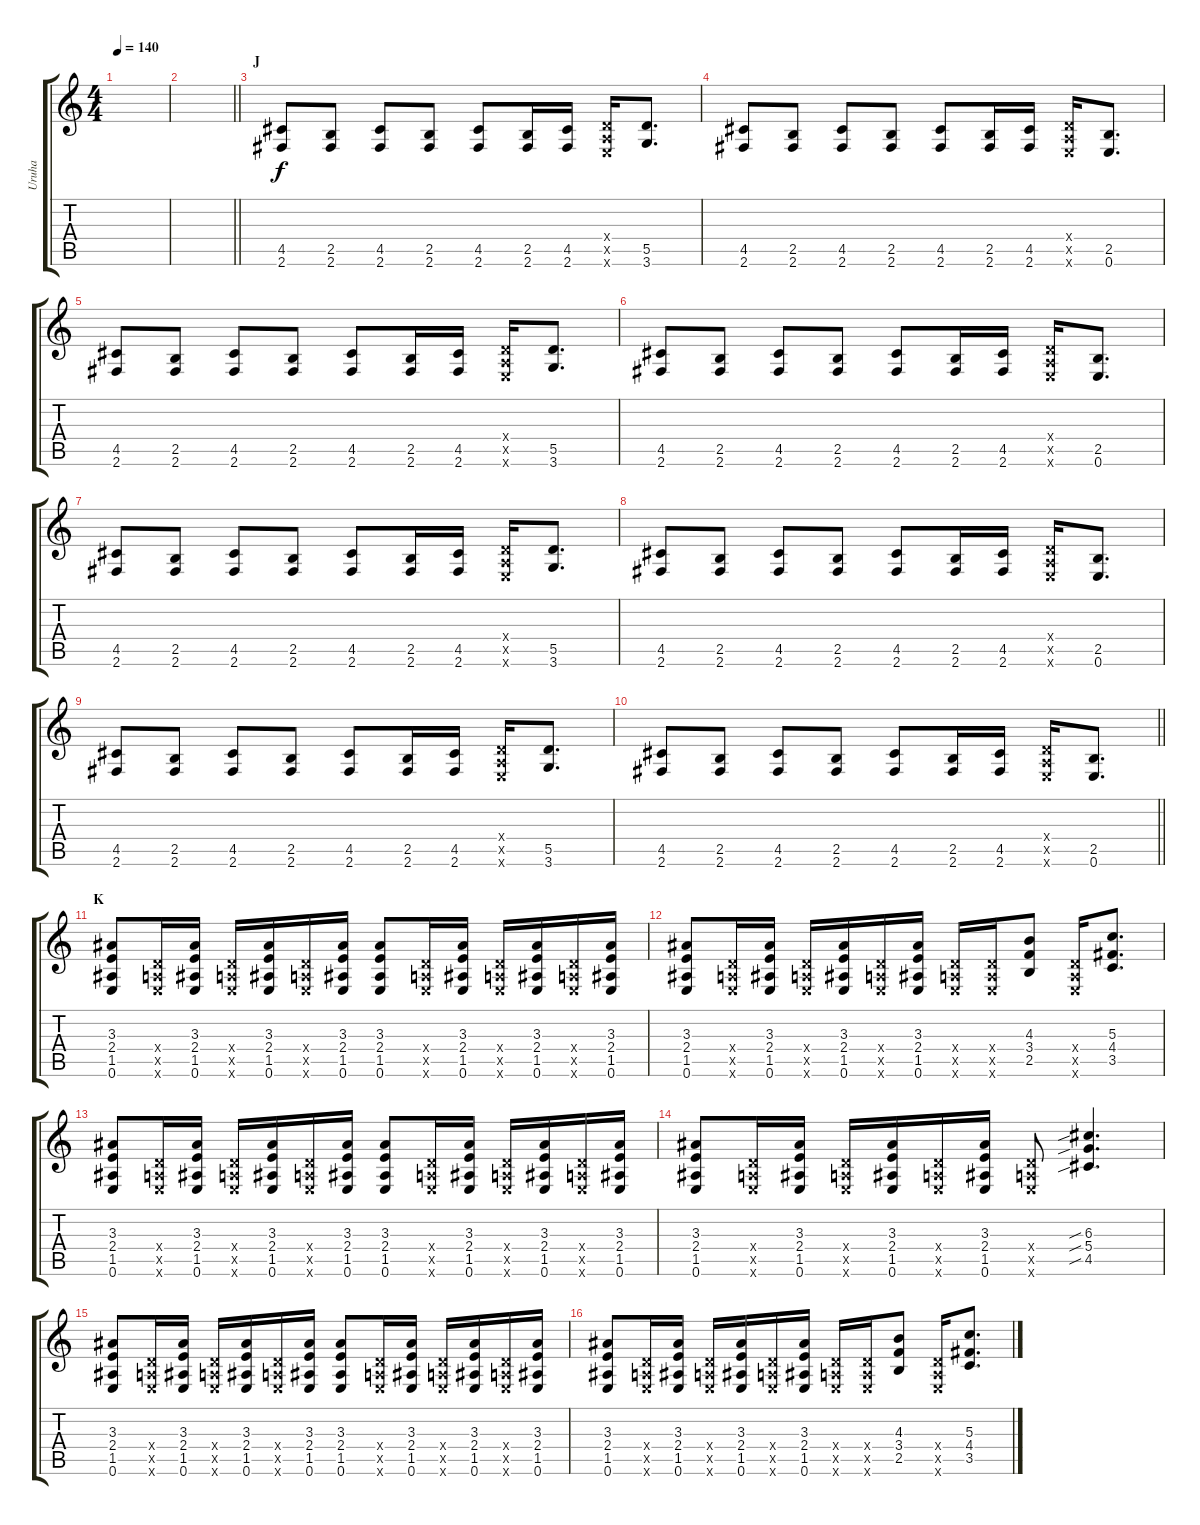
\track ("Uruha" "Uruha") {instrument distortionguitar}
\staff {score tabs}
\tuning (E4 B3 G3 D3 A2 E2) {hide}
\ts (4 4)
\tempo 140
\clef g2
\ks c
|
\barLineRight lightlight
|
\section ("" "J")
(4.5 2.6).8 (2.5 2.6).8 (4.5 2.6).8 (2.5 2.6).8 (4.5 2.6).8 (2.5 2.6).16 (4.5 2.6).16 (0.4{x} 0.5{x} 0.6{x}).16 (5.5 3.6).8{d} |
(4.5 2.6).8 (2.5 2.6).8 (4.5 2.6).8 (2.5 2.6).8 (4.5 2.6).8 (2.5 2.6).16 (4.5 2.6).16 (0.4{x} 0.5{x} 0.6{x}).16 (2.5 0.6).8{d} |
(4.5 2.6).8 (2.5 2.6).8 (4.5 2.6).8 (2.5 2.6).8 (4.5 2.6).8 (2.5 2.6).16 (4.5 2.6).16 (0.4{x} 0.5{x} 0.6{x}).16 (5.5 3.6).8{d} |
(4.5 2.6).8 (2.5 2.6).8 (4.5 2.6).8 (2.5 2.6).8 (4.5 2.6).8 (2.5 2.6).16 (4.5 2.6).16 (0.4{x} 0.5{x} 0.6{x}).16 (2.5 0.6).8{d} |
(4.5 2.6).8 (2.5 2.6).8 (4.5 2.6).8 (2.5 2.6).8 (4.5 2.6).8 (2.5 2.6).16 (4.5 2.6).16 (0.4{x} 0.5{x} 0.6{x}).16 (5.5 3.6).8{d} |
(4.5 2.6).8 (2.5 2.6).8 (4.5 2.6).8 (2.5 2.6).8 (4.5 2.6).8 (2.5 2.6).16 (4.5 2.6).16 (0.4{x} 0.5{x} 0.6{x}).16 (2.5 0.6).8{d} |
(4.5 2.6).8 (2.5 2.6).8 (4.5 2.6).8 (2.5 2.6).8 (4.5 2.6).8 (2.5 2.6).16 (4.5 2.6).16 (0.4{x} 0.5{x} 0.6{x}).16 (5.5 3.6).8{d} |
\barLineRight lightlight
(4.5 2.6).8 (2.5 2.6).8 (4.5 2.6).8 (2.5 2.6).8 (4.5 2.6).8 (2.5 2.6).16 (4.5 2.6).16 (0.4{x} 0.5{x} 0.6{x}).16 (2.5 0.6).8{d} |
\section ("" "K")
(3.3 2.4 1.5 0.6).8 (0.4{x} 0.5{x} 0.6{x}).16 (3.3 2.4 1.5 0.6).16 (0.4{x} 0.5{x} 0.6{x}).16 (3.3 2.4 1.5 0.6).16 (0.4{x} 0.5{x} 0.6{x}).16 (3.3 2.4 1.5 0.6).16 (3.3 2.4 1.5 0.6).8 (0.4{x} 0.5{x} 0.6{x}).16 (3.3 2.4 1.5 0.6).16 (0.4{x} 0.5{x} 0.6{x}).16 (3.3 2.4 1.5 0.6).16 (0.4{x} 0.5{x} 0.6{x}).16 (3.3 2.4 1.5 0.6).16 |
(3.3 2.4 1.5 0.6).8 (0.4{x} 0.5{x} 0.6{x}).16 (3.3 2.4 1.5 0.6).16 (0.4{x} 0.5{x} 0.6{x}).16 (3.3 2.4 1.5 0.6).16 (0.4{x} 0.5{x} 0.6{x}).16 (3.3 2.4 1.5 0.6).16 (0.4{x} 0.5{x} 0.6{x}).16 (0.4{x} 0.5{x} 0.6{x}).16 (4.3 3.4 2.5).8 (0.4{x} 0.5{x} 0.6{x}).16 (5.3 4.4 3.5).8{d} |
(3.3 2.4 1.5 0.6).8 (0.4{x} 0.5{x} 0.6{x}).16 (3.3 2.4 1.5 0.6).16 (0.4{x} 0.5{x} 0.6{x}).16 (3.3 2.4 1.5 0.6).16 (0.4{x} 0.5{x} 0.6{x}).16 (3.3 2.4 1.5 0.6).16 (3.3 2.4 1.5 0.6).8 (0.4{x} 0.5{x} 0.6{x}).16 (3.3 2.4 1.5 0.6).16 (0.4{x} 0.5{x} 0.6{x}).16 (3.3 2.4 1.5 0.6).16 (0.4{x} 0.5{x} 0.6{x}).16 (3.3 2.4 1.5 0.6).16 |
(3.3 2.4 1.5 0.6).8 (0.4{x} 0.5{x} 0.6{x}).16 (3.3 2.4 1.5 0.6).16 (0.4{x} 0.5{x} 0.6{x}).16 (3.3 2.4 1.5 0.6).16 (0.4{x} 0.5{x} 0.6{x}).16 (3.3 2.4 1.5 0.6).16 (0.4{x} 0.5{x} 0.6{x}).8 (6.3{sib} 5.4{sib} 4.5{sib}).4{d} |
(3.3 2.4 1.5 0.6).8 (0.4{x} 0.5{x} 0.6{x}).16 (3.3 2.4 1.5 0.6).16 (0.4{x} 0.5{x} 0.6{x}).16 (3.3 2.4 1.5 0.6).16 (0.4{x} 0.5{x} 0.6{x}).16 (3.3 2.4 1.5 0.6).16 (3.3 2.4 1.5 0.6).8 (0.4{x} 0.5{x} 0.6{x}).16 (3.3 2.4 1.5 0.6).16 (0.4{x} 0.5{x} 0.6{x}).16 (3.3 2.4 1.5 0.6).16 (0.4{x} 0.5{x} 0.6{x}).16 (3.3 2.4 1.5 0.6).16 |
(3.3 2.4 1.5 0.6).8 (0.4{x} 0.5{x} 0.6{x}).16 (3.3 2.4 1.5 0.6).16 (0.4{x} 0.5{x} 0.6{x}).16 (3.3 2.4 1.5 0.6).16 (0.4{x} 0.5{x} 0.6{x}).16 (3.3 2.4 1.5 0.6).16 (0.4{x} 0.5{x} 0.6{x}).16 (0.4{x} 0.5{x} 0.6{x}).16 (4.3 3.4 2.5).8 (0.4{x} 0.5{x} 0.6{x}).16 (5.3 4.4 3.5).8{d}
